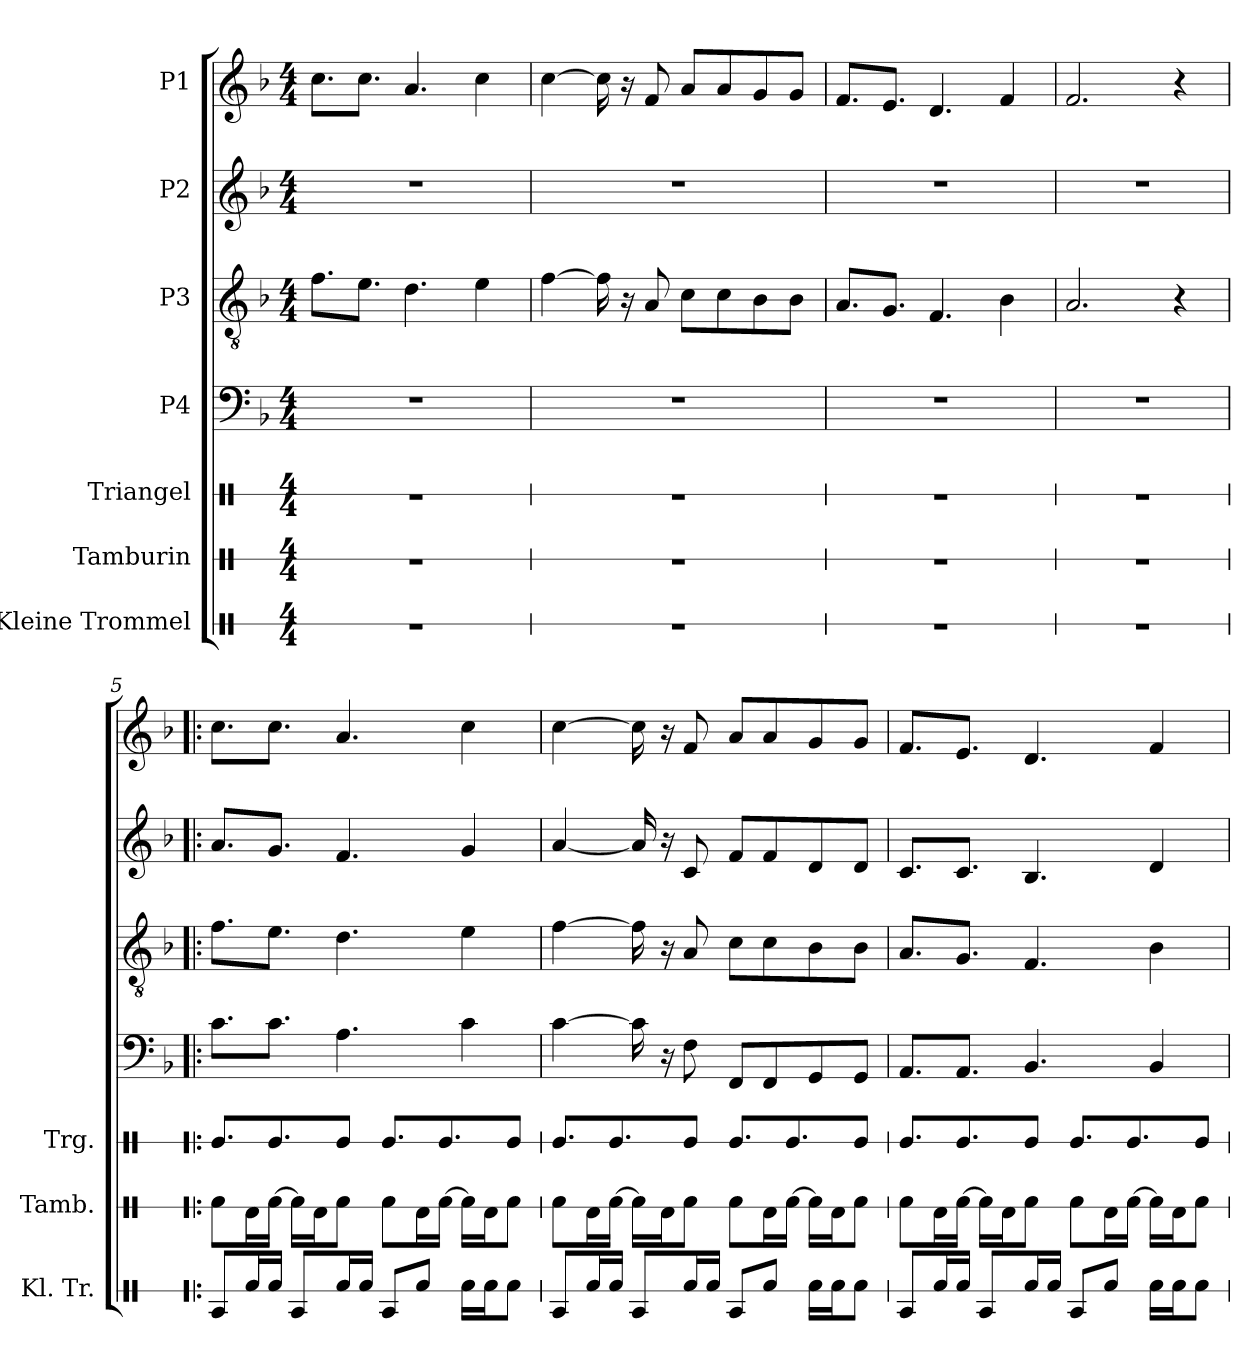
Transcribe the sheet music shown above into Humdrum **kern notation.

**kern	**kern	**kern	**kern	**kern	**kern	**kern
*part7	*part6	*part5	*part4	*part3	*part2	*part1
*staff7	*staff6	*staff5	*staff4	*staff3	*staff2	*staff1
*I"Kleine Trommel	*I"Tamburin	*I"Triangel	*I"P4	*I"P3	*I"P2	*I"P1
*I'Kl. Tr.	*I'Tamb.	*I'Trg.	*	*	*	*
!!LO:PB:g=z
*stria1	*stria1	*stria1	*	*	*	*
*clefX	*clefX	*clefX	*clefF4	*clefGv2	*clefG2	*clefG2
*	*	*	*	*ITrd7c12	*	*
*k[]	*k[]	*k[]	*k[b-]	*k[b-]	*k[b-]	*k[b-]
*C:	*C:	*C:	*F:	*F:	*F:	*F:
*M4/4	*M4/4	*M4/4	*M4/4	*M4/4	*M4/4	*M4/4
=1	=1	=1	=1	=1	=1	=1
1r	1r	1r	1r	8.Fi\L	1r	8.cci\L
.	.	.	.	8.Ei\J	.	8.cci\J
.	.	.	.	4.Di\	.	4.ai/
.	.	.	.	4Ei\	.	4cci\
=2	=2	=2	=2	=2	=2	=2
1r	1r	1r	1r	[>4Fi\	1r	[>4cci\
.	.	.	.	16Fi\]	.	16cci\]
.	.	.	.	16r	.	16r
.	.	.	.	8AAi/	.	8fi/
.	.	.	.	8Ci\L	.	8ai/L
.	.	.	.	8Ci\	.	8ai/
.	.	.	.	8BB-i\	.	8gi/
.	.	.	.	8BB-i\J	.	8gi/J
=3	=3	=3	=3	=3	=3	=3
1r	1r	1r	1r	8.AAi/L	1r	8.fi/L
.	.	.	.	8.GGi/J	.	8.ei/J
.	.	.	.	4.FFi/	.	4.di/
.	.	.	.	4BB-i\	.	4fi/
=4	=4	=4	=4	=4	=4	=4
1r	1r	1r	1r	2.AAi/	1r	2.fi/
.	.	.	.	4r	.	4r
!!LO:LB:g=z
=5!|:	=5!|:	=5!|:	=5!|:	=5!|:	=5!|:	=5!|:
8RAi/L	8Rfi\L	8.Rei/L	8.ci\L	8.Fi\L	8.ai/L	8.cci\L
16Rfi/L	16Rdi\L	.	.	.	.	.
16Rfi/JJ	[>16Rfi\JJ	8.Rei/	8.ci\J	8.Ei\J	8.gi/J	8.cci\J
8RAi/L	16Rfi\LL]	.	.	.	.	.
.	16Rdi\J	.	.	.	.	.
16Rfi/L	8Rfi\J	8Rei/J	4.Ai\	4.Di\	4.fi/	4.ai/
16Rfi/JJ	.	.	.	.	.	.
8RAi/L	8Rfi\L	8.Rei/L	.	.	.	.
8Rfi/J	16Rdi\L	.	.	.	.	.
.	[>16Rfi\JJ	8.Rei/	.	.	.	.
16Rfi\LL	16Rfi\LL]	.	4ci\	4Ei\	4gi/	4cci\
16Rfi\J	16Rdi\J	.	.	.	.	.
8Rfi\J	8Rfi\J	8Rei/J	.	.	.	.
=6	=6	=6	=6	=6	=6	=6
8RAi/L	8Rfi\L	8.Rei/L	[>4ci\	[>4Fi\	[<4ai/	[>4cci\
16Rfi/L	16Rdi\L	.	.	.	.	.
16Rfi/JJ	[>16Rfi\JJ	8.Rei/	.	.	.	.
8RAi/L	16Rfi\LL]	.	16ci\]	16Fi\]	16ai/]	16cci\]
.	16Rdi\J	.	16r	16r	16r	16r
16Rfi/L	8Rfi\J	8Rei/J	8Fi\	8AAi/	8ci/	8fi/
16Rfi/JJ	.	.	.	.	.	.
8RAi/L	8Rfi\L	8.Rei/L	8FFi/L	8Ci\L	8fi/L	8ai/L
8Rfi/J	16Rdi\L	.	8FFi/	8Ci\	8fi/	8ai/
.	[>16Rfi\JJ	8.Rei/	.	.	.	.
16Rfi\LL	16Rfi\LL]	.	8GGi/	8BB-i\	8di/	8gi/
16Rfi\J	16Rdi\J	.	.	.	.	.
8Rfi\J	8Rfi\J	8Rei/J	8GGi/J	8BB-i\J	8di/J	8gi/J
=7	=7	=7	=7	=7	=7	=7
8RAi/L	8Rfi\L	8.Rei/L	8.AAi/L	8.AAi/L	8.ci/L	8.fi/L
16Rfi/L	16Rdi\L	.	.	.	.	.
16Rfi/JJ	[>16Rfi\JJ	8.Rei/	8.AAi/J	8.GGi/J	8.ci/J	8.ei/J
8RAi/L	16Rfi\LL]	.	.	.	.	.
.	16Rdi\J	.	.	.	.	.
16Rfi/L	8Rfi\J	8Rei/J	4.BB-i/	4.FFi/	4.B-i/	4.di/
16Rfi/JJ	.	.	.	.	.	.
8RAi/L	8Rfi\L	8.Rei/L	.	.	.	.
8Rfi/J	16Rdi\L	.	.	.	.	.
.	[>16Rfi\JJ	8.Rei/	.	.	.	.
16Rfi\LL	16Rfi\LL]	.	4BB-i/	4BB-i\	4di/	4fi/
16Rfi\J	16Rdi\J	.	.	.	.	.
8Rfi\J	8Rfi\J	8Rei/J	.	.	.	.
=	=	=	=	=	=	=
*-	*-	*-	*-	*-	*-	*-
